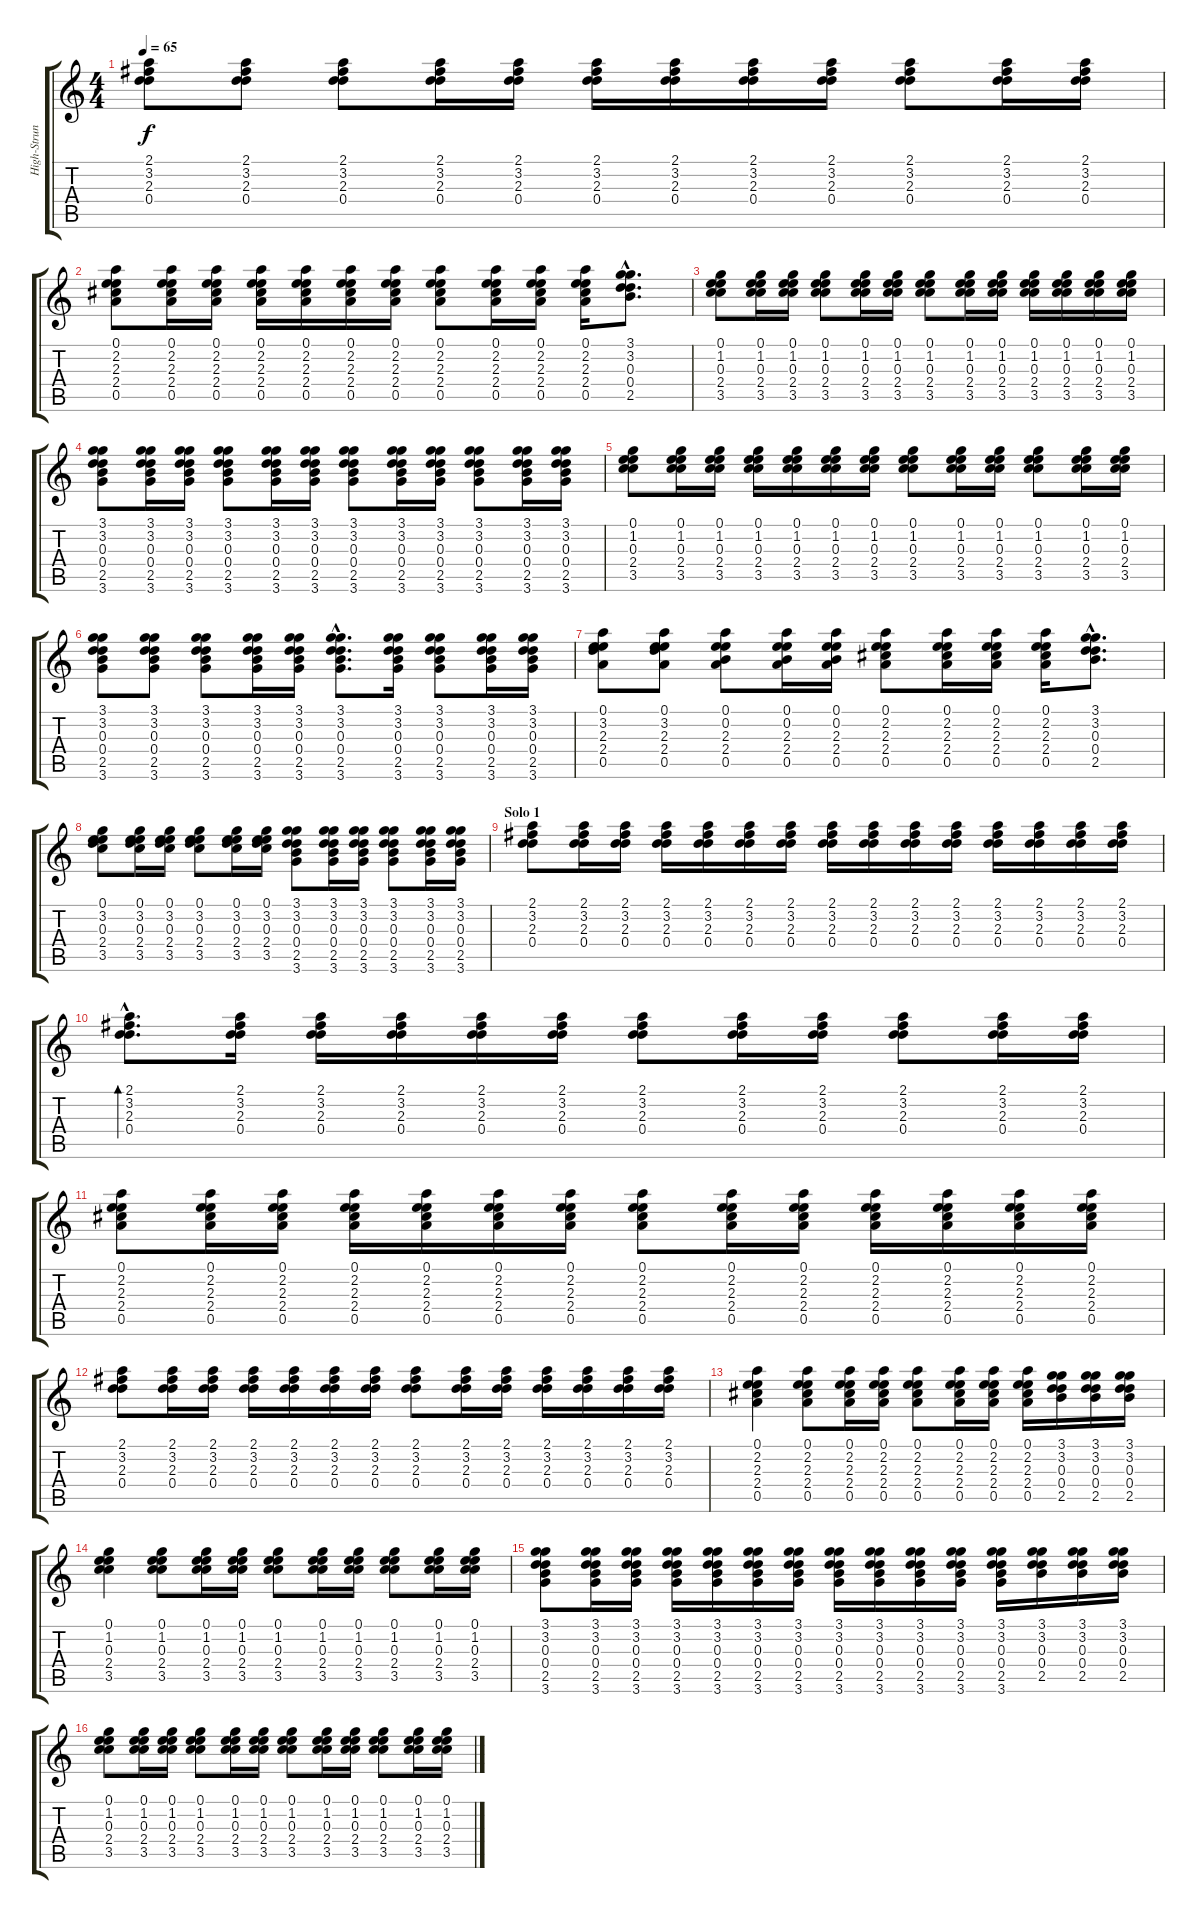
\track ("High-Strung Acoustic" "High-Strun") {instrument acousticguitarsteel}
\staff {score tabs}
\tuning (E4 B3 G4 D4 A3 E3) {hide}
\ts (4 4)
\tempo 65
\clef g2
\ks c
(2.1 3.2 2.3 0.4).8{dy f} (2.1 3.2 2.3 0.4).8 (2.1 3.2 2.3 0.4).8 (2.1 3.2 2.3 0.4).16 (2.1 3.2 2.3 0.4).16 (2.1 3.2 2.3 0.4).16 (2.1 3.2 2.3 0.4).16 (2.1 3.2 2.3 0.4).16 (2.1 3.2 2.3 0.4).16 (2.1 3.2 2.3 0.4).8 (2.1 3.2 2.3 0.4).16 (2.1 3.2 2.3 0.4).16 |
(0.1 2.2 2.3 2.4 0.5).8 (0.1 2.2 2.3 2.4 0.5).16 (0.1 2.2 2.3 2.4 0.5).16 (0.1 2.2 2.3 2.4 0.5).16 (0.1 2.2 2.3 2.4 0.5).16 (0.1 2.2 2.3 2.4 0.5).16 (0.1 2.2 2.3 2.4 0.5).16 (0.1 2.2 2.3 2.4 0.5).8 (0.1 2.2 2.3 2.4 0.5).16 (0.1 2.2 2.3 2.4 0.5).16 (0.1 2.2 2.3 2.4 0.5).16 (3.1{hac} 3.2{hac} 0.3{hac} 0.4{hac} 2.5{hac}).8{d} |
(0.1 1.2 0.3 2.4 3.5).8 (0.1 1.2 0.3 2.4 3.5).16 (0.1 1.2 0.3 2.4 3.5).16 (0.1 1.2 0.3 2.4 3.5).8 (0.1 1.2 0.3 2.4 3.5).16 (0.1 1.2 0.3 2.4 3.5).16 (0.1 1.2 0.3 2.4 3.5).8 (0.1 1.2 0.3 2.4 3.5).16 (0.1 1.2 0.3 2.4 3.5).16 (0.1 1.2 0.3 2.4 3.5).16 (0.1 1.2 0.3 2.4 3.5).16 (0.1 1.2 0.3 2.4 3.5).16 (0.1 1.2 0.3 2.4 3.5).16 |
(3.1 3.2 0.3 0.4 2.5 3.6).8 (3.1 3.2 0.3 0.4 2.5 3.6).16 (3.1 3.2 0.3 0.4 2.5 3.6).16 (3.1 3.2 0.3 0.4 2.5 3.6).8 (3.1 3.2 0.3 0.4 2.5 3.6).16 (3.1 3.2 0.3 0.4 2.5 3.6).16 (3.1 3.2 0.3 0.4 2.5 3.6).8 (3.1 3.2 0.3 0.4 2.5 3.6).16 (3.1 3.2 0.3 0.4 2.5 3.6).16 (3.1 3.2 0.3 0.4 2.5 3.6).8 (3.1 3.2 0.3 0.4 2.5 3.6).16 (3.1 3.2 0.3 0.4 2.5 3.6).16 |
(0.1 1.2 0.3 2.4 3.5).8 (0.1 1.2 0.3 2.4 3.5).16 (0.1 1.2 0.3 2.4 3.5).16 (0.1 1.2 0.3 2.4 3.5).16 (0.1 1.2 0.3 2.4 3.5).16 (0.1 1.2 0.3 2.4 3.5).16 (0.1 1.2 0.3 2.4 3.5).16 (0.1 1.2 0.3 2.4 3.5).8 (0.1 1.2 0.3 2.4 3.5).16 (0.1 1.2 0.3 2.4 3.5).16 (0.1 1.2 0.3 2.4 3.5).8 (0.1 1.2 0.3 2.4 3.5).16 (0.1 1.2 0.3 2.4 3.5).16 |
(3.1 3.2 0.3 0.4 2.5 3.6).8 (3.1 3.2 0.3 0.4 2.5 3.6).8 (3.1 3.2 0.3 0.4 2.5 3.6).8 (3.1 3.2 0.3 0.4 2.5 3.6).16 (3.1 3.2 0.3 0.4 2.5 3.6).16 (3.1{hac} 3.2{hac} 0.3{hac} 0.4{hac} 2.5{hac} 3.6{hac}).8{d} (3.1 3.2 0.3 0.4 2.5 3.6).16 (3.1 3.2 0.3 0.4 2.5 3.6).8 (3.1 3.2 0.3 0.4 2.5 3.6).16 (3.1 3.2 0.3 0.4 2.5 3.6).16 |
(0.1 3.2 2.3 2.4 0.5).8 (0.1 3.2 2.3 2.4 0.5).8 (0.1 0.2 2.3 2.4 0.5).8 (0.1 0.2 2.3 2.4 0.5).16 (0.1 0.2 2.3 2.4 0.5).16 (0.1 2.2 2.3 2.4 0.5).8 (0.1 2.2 2.3 2.4 0.5).16 (0.1 2.2 2.3 2.4 0.5).16 (0.1 2.2 2.3 2.4 0.5).16 (3.1{hac} 3.2{hac} 0.3{hac} 0.4{hac} 2.5{hac}).8{d} |
(0.1 3.2 0.3 2.4 3.5).8 (0.1 3.2 0.3 2.4 3.5).16 (0.1 3.2 0.3 2.4 3.5).16 (0.1 3.2 0.3 2.4 3.5).8 (0.1 3.2 0.3 2.4 3.5).16 (0.1 3.2 0.3 2.4 3.5).16 (3.1 3.2 0.3 0.4 2.5 3.6).8 (3.1 3.2 0.3 0.4 2.5 3.6).16 (3.1 3.2 0.3 0.4 2.5 3.6).16 (3.1 3.2 0.3 0.4 2.5 3.6).8 (3.1 3.2 0.3 0.4 2.5 3.6).16 (3.1 3.2 0.3 0.4 2.5 3.6).16 |
\section ("" "Solo 1")
(2.1 3.2 2.3 0.4).8 (2.1 3.2 2.3 0.4).16 (2.1 3.2 2.3 0.4).16 (2.1 3.2 2.3 0.4).16 (2.1 3.2 2.3 0.4).16 (2.1 3.2 2.3 0.4).16 (2.1 3.2 2.3 0.4).16 (2.1 3.2 2.3 0.4).16 (2.1 3.2 2.3 0.4).16 (2.1 3.2 2.3 0.4).16 (2.1 3.2 2.3 0.4).16 (2.1 3.2 2.3 0.4).16 (2.1 3.2 2.3 0.4).16 (2.1 3.2 2.3 0.4).16 (2.1 3.2 2.3 0.4).16 |
(2.1{hac} 3.2{hac} 2.3{hac} 0.4{hac}).8{d bd 60} (2.1 3.2 2.3 0.4).16 (2.1 3.2 2.3 0.4).16 (2.1 3.2 2.3 0.4).16 (2.1 3.2 2.3 0.4).16 (2.1 3.2 2.3 0.4).16 (2.1 3.2 2.3 0.4).8 (2.1 3.2 2.3 0.4).16 (2.1 3.2 2.3 0.4).16 (2.1 3.2 2.3 0.4).8 (2.1 3.2 2.3 0.4).16 (2.1 3.2 2.3 0.4).16 |
(0.1 2.2 2.3 2.4 0.5).8 (0.1 2.2 2.3 2.4 0.5).16 (0.1 2.2 2.3 2.4 0.5).16 (0.1 2.2 2.3 2.4 0.5).16 (0.1 2.2 2.3 2.4 0.5).16 (0.1 2.2 2.3 2.4 0.5).16 (0.1 2.2 2.3 2.4 0.5).16 (0.1 2.2 2.3 2.4 0.5).8 (0.1 2.2 2.3 2.4 0.5).16 (0.1 2.2 2.3 2.4 0.5).16 (0.1 2.2 2.3 2.4 0.5).16 (0.1 2.2 2.3 2.4 0.5).16 (0.1 2.2 2.3 2.4 0.5).16 (0.1 2.2 2.3 2.4 0.5).16 |
(2.1 3.2 2.3 0.4).8 (2.1 3.2 2.3 0.4).16 (2.1 3.2 2.3 0.4).16 (2.1 3.2 2.3 0.4).16 (2.1 3.2 2.3 0.4).16 (2.1 3.2 2.3 0.4).16 (2.1 3.2 2.3 0.4).16 (2.1 3.2 2.3 0.4).8 (2.1 3.2 2.3 0.4).16 (2.1 3.2 2.3 0.4).16 (2.1 3.2 2.3 0.4).16 (2.1 3.2 2.3 0.4).16 (2.1 3.2 2.3 0.4).16 (2.1 3.2 2.3 0.4).16 |
(0.1 2.2 2.3 2.4 0.5).4 (0.1 2.2 2.3 2.4 0.5).8 (0.1 2.2 2.3 2.4 0.5).16 (0.1 2.2 2.3 2.4 0.5).16 (0.1 2.2 2.3 2.4 0.5).8 (0.1 2.2 2.3 2.4 0.5).16 (0.1 2.2 2.3 2.4 0.5).16 (0.1 2.2 2.3 2.4 0.5).16 (3.1 3.2 0.3 0.4 2.5).16 (3.1 3.2 0.3 0.4 2.5).16 (3.1 3.2 0.3 0.4 2.5).16 |
(0.1 1.2 0.3 2.4 3.5).4 (0.1 1.2 0.3 2.4 3.5).8 (0.1 1.2 0.3 2.4 3.5).16 (0.1 1.2 0.3 2.4 3.5).16 (0.1 1.2 0.3 2.4 3.5).8 (0.1 1.2 0.3 2.4 3.5).16 (0.1 1.2 0.3 2.4 3.5).16 (0.1 1.2 0.3 2.4 3.5).8 (0.1 1.2 0.3 2.4 3.5).16 (0.1 1.2 0.3 2.4 3.5).16 |
(3.1 3.2 0.3 0.4 2.5 3.6).8 (3.1 3.2 0.3 0.4 2.5 3.6).16 (3.1 3.2 0.3 0.4 2.5 3.6).16 (3.1 3.2 0.3 0.4 2.5 3.6).16 (3.1 3.2 0.3 0.4 2.5 3.6).16 (3.1 3.2 0.3 0.4 2.5 3.6).16 (3.1 3.2 0.3 0.4 2.5 3.6).16 (3.1 3.2 0.3 0.4 2.5 3.6).16 (3.1 3.2 0.3 0.4 2.5 3.6).16 (3.1 3.2 0.3 0.4 2.5 3.6).16 (3.1 3.2 0.3 0.4 2.5 3.6).16 (3.1 3.2 0.3 0.4 2.5 3.6).16 (3.1 3.2 0.3 0.4 2.5).16 (3.1 3.2 0.3 0.4 2.5).16 (3.1 3.2 0.3 0.4 2.5).16 |
(0.1 1.2 0.3 2.4 3.5).8 (0.1 1.2 0.3 2.4 3.5).16 (0.1 1.2 0.3 2.4 3.5).16 (0.1 1.2 0.3 2.4 3.5).8 (0.1 1.2 0.3 2.4 3.5).16 (0.1 1.2 0.3 2.4 3.5).16 (0.1 1.2 0.3 2.4 3.5).8 (0.1 1.2 0.3 2.4 3.5).16 (0.1 1.2 0.3 2.4 3.5).16 (0.1 1.2 0.3 2.4 3.5).8 (0.1 1.2 0.3 2.4 3.5).16 (0.1 1.2 0.3 2.4 3.5).16
